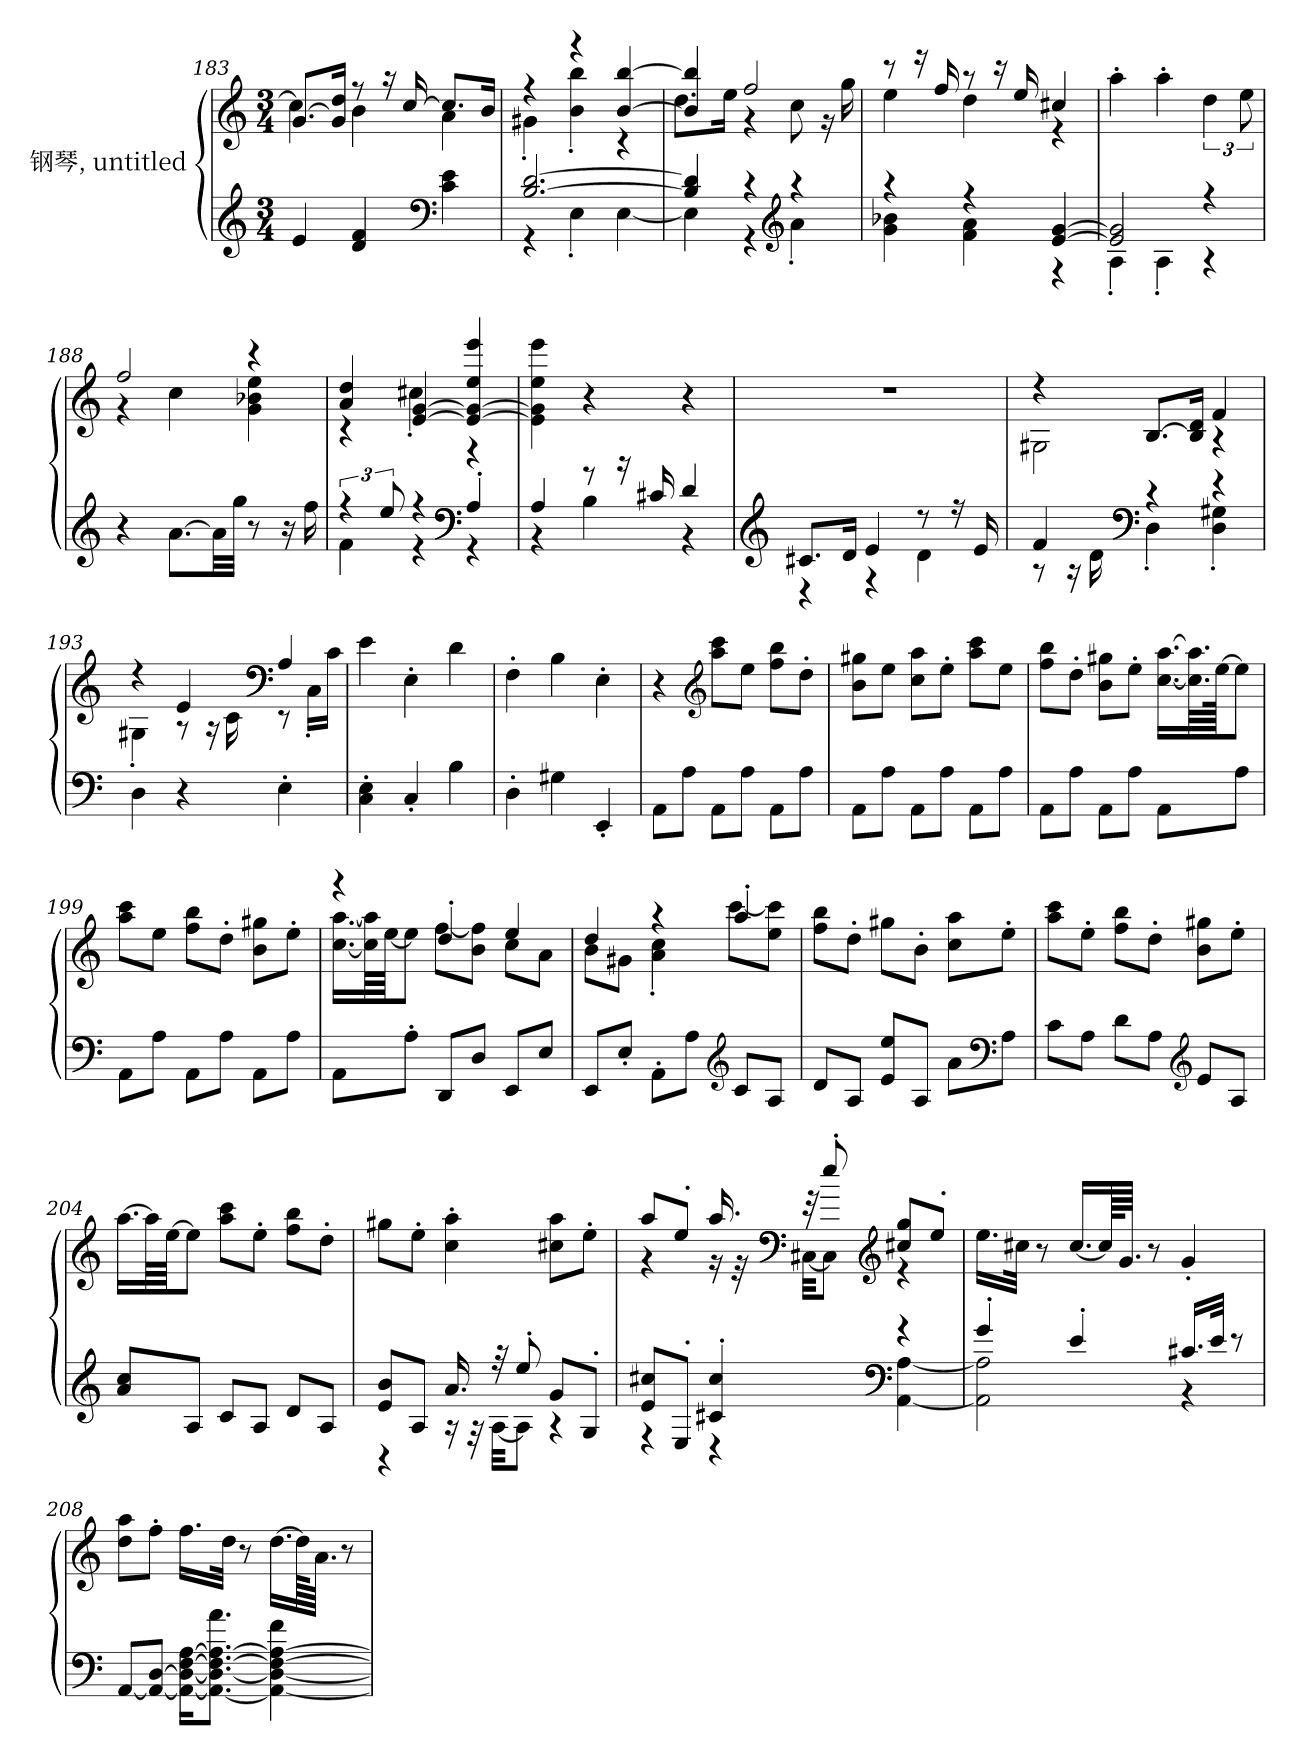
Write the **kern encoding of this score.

**kern	**kern
*part1	*part1
*staff2	*staff1
*I"钢琴, untitled	*
!!LO:LB:g=z
*clefG2	*clefG2
*k[]	*k[]
*M3/4	*M3/4
=183	=183
*	*^
4e/	[8.g/L	4cc\]
.	16g/] 16dd/Jk	.
4d/ 4f/	8r	4b\
.	16r	.
.	[16cc/	.
*clefF4	*	*
4c\ 4e\	8.cc/L]	4a\
.	16b/Jk	.
=184	=184	=184
*^	*	*
[2.B/ [2.d/	4r	4r	4g#X'\
.	4E'\	4r	4b\' 4bb\'
.	[4E\	[4b/ [4bb/	4r
=185	=185	=185	=185
4B/] 4d/]	4E\]	4b/] 4bb/]	8.dd\L
.	.	.	16ee\Jk
4r	4r	2ff/	4r
*clefG2	*	*	*
4r	4a'\	.	8cc\
.	.	.	16r
.	.	.	16gg\
=186	=186	=186	=186
4r	4g\ 4b-X\	8r	4ee\
.	.	16r	.
.	.	16ff/	.
4r	4f\ 4a\	8r	4dd\
.	.	16r	.
.	.	16ee/	.
[4e/ [4g/	4r	4cc#X/	4r
*	*	*v	*v
=187	=187	=187
2e/] 2g/]	4A'\	4aa'\
.	4A'\	4aa'\
4r	4r	6dd\
.	.	12ee\
*v	*v	*
!!LO:LB:g=z
=188	=188
*	*^
4r	2ff/	4r
[8.a\L	.	4cc\
32a\LL]	.	.
32gg\JJJ	.	.
8r	4r	4g\ 4b-X\ 4ee\
16r	.	.
16ff\	.	.
=189	=189	=189
*^	*	*
6r	4f\	4a/ 4dd/	4r
12ee/	.	.	.
4r	4r	[4e/ [4g/	4cc#X'\
*clefF4	*	*	*
4A'/	4r	4e/_ 4g/_ 4ee/ 4eee/	4r
*	*	*v	*v
=190	=190	=190
4A/	4r	4e\] 4g\] 4ee\ 4eee\
8r	4B\	4r
16r	.	.
16c#X/	.	.
4d/	4r	4r
=191	=191	=191
*clefG2	*	*
8.c#X/L	4r	2.r
16d/Jk	.	.
4e/	4r	.
8r	4d\	.
16r	.	.
16e/	.	.
=192	=192	=192
*	*	*^
4f/	8r	4r	2G#X\
.	16r	.	.
.	16d\	.	.
*clefF4	*	*	*
4r	4D'\	[8.B/L	.
.	.	16B/] 16d/Jk	.
4r	4D\' 4G#X\'	4f/	4r
*v	*v	*	*
!!LO:PB:g=z	!!
=193	=193	=193
4D\	4r	4G#X'\
4r	4e/	8r
.	.	16r
.	.	16c\
*	*clefF4	*
4E'\	4A/	8r
.	.	16C'\LL
.	.	16c\JJ
*	*v	*v
=194	=194
4C\' 4E\'	4e\
4C'/	4E'\
4B\	4d\
=195	=195
4D'\	4F'\
4G#X\	4B\
4EE'/	4E'\
=196	=196
8AA\L	4r
8A\J	.
*	*clefG2
8AA\L	8aa\ 8ccc\L
8A\J	8ee\J
8AA\L	8ff\ 8bb\L
8A\J	8dd'\J
=197	=197
8AA\L	8b\ 8gg#X\L
8A\J	8ee\J
8AA\L	8cc\ 8aa\L
8A\J	8ee'\J
8AA\L	8aa\ 8ccc\L
8A\J	8ee\J
=198	=198
8AA\L	8ff\ 8bb\L
8A\J	8dd'\J
8AA\L	8b\ 8gg#X\L
8A\J	8ee'\J
8AA\L	[16.cc\ [16.aa\LL
.	64.cc\] 64.aa\]LL
.	[128ee\JJJK
8A\J	8ee\J]
!!LO:LB:g=z
=199	=199
8AA\L	8aa\ 8ccc\L
8A\J	8ee\J
8AA\L	8ff\ 8bb\L
8A\J	8dd'\J
8AA\L	8b\ 8gg#X\L
8A\J	8ee'\J
=200	=200
*	*^
8AA\L	4r	[16.cc\ [16.aa\LL
.	.	64cc\] 64aa\]LL
.	.	[64ee\JJJ
8A'\J	.	8ee\J]
8DD/L	4dd'/	[8ff\L
8D/J	.	8b\ 8ff\]J
8EE/L	4ee/	8cc\L
8E/J	.	8a\J
=201	=201	=201
8EE/L	4dd/	8b\L
8E'/J	.	8g#X\J
8AA'\L	4r	4a\' 4cc\'
8A\J	.	.
*clefG2	*	*
8c/L	4aa'/	[8ccc\L
8A/J	.	8ee\ 8ccc\]J
*	*v	*v
=202	=202
8d/L	8ff\ 8bb\L
8A/J	8dd'\J
8e/ 8ee/L	8gg#X\L
8A/J	8b'\J
8a\L	8cc\ 8aa\L
*clefF4	*
8A\J	8ee'\J
!!LO:LB:g=z
=203	=203
8c\L	8aa\ 8ccc\L
8A\J	8ee'\J
8d\L	8ff\ 8bb\L
8A\J	8dd'\J
*clefG2	*
8e/L	8b\ 8gg#X\L
8A/J	8ee'\J
=204	=204
8a/ 8cc/L	[16.aa\LL
.	64aa\LL]
.	[64ee\JJJ
8A/J	8ee\J]
8c/L	8aa\ 8ccc\L
8A/J	8ee'\J
8d/L	8ff\ 8bb\L
8A/J	8dd'\J
=205	=205
*^	*
8e/ 8b/L	4r	8gg#X\L
8A/J	.	8ee'\J
16.a/	16r	4cc\' 4aa\'
.	32r	.
32r	[32A\KKL	.
8ee'/	8A\J]	.
8g/L	4r	8cc#X\ 8aa\L
8G'/J	.	8ee'\J
=206	=206	=206
*	*	*^
8e/ 8cc#X/L	4r	8aa/L	4r
8E'/J	.	8ee'/J	.
4c#X/' 4cc#/'	4r	16.aa/	16r
.	.	.	32r
*	*	*clefF4	*
.	.	32r	[32C#X\KKL
.	.	8ee'/	8C#\J]
*clefF4	*	*clefG2	*
4r	[4AA\ [4A\	8cc#X/ 8gg/L	4r
.	.	8ee'/J	.
*	*	*v	*v
!!LO:LB:g=z
=207	=207	=207
4g'/	2AA\] 2A\]	16.ee\LL
.	.	32cc#X\JJk
.	.	8r
4e'/	.	[16.cc#/LL
.	.	128cc#/KLL]
.	.	64.g/JJJJ
.	.	8r
16.c#X/LL	4r	4g'/
32e/JJk	.	.
8r	.	.
*v	*v	*
=208	=208
[8AA/L	8dd\ 8aa\L
8AA/_ [8D/J	8ff'\J
16AA\_ 16D\_ [16F\ [16A\KL	16.ff\LL
8.AA\_ 8.D\_ 8.F\_ 8.A\_ 8.a\J	.
.	32dd\JJk
.	8r
4AA\_ 4D\_ 4F\_ 4A\_ 4f\	[16.dd\LL
.	128dd\KLL]
.	64.a\JJJJ
.	8r
=	=
*-	*-
